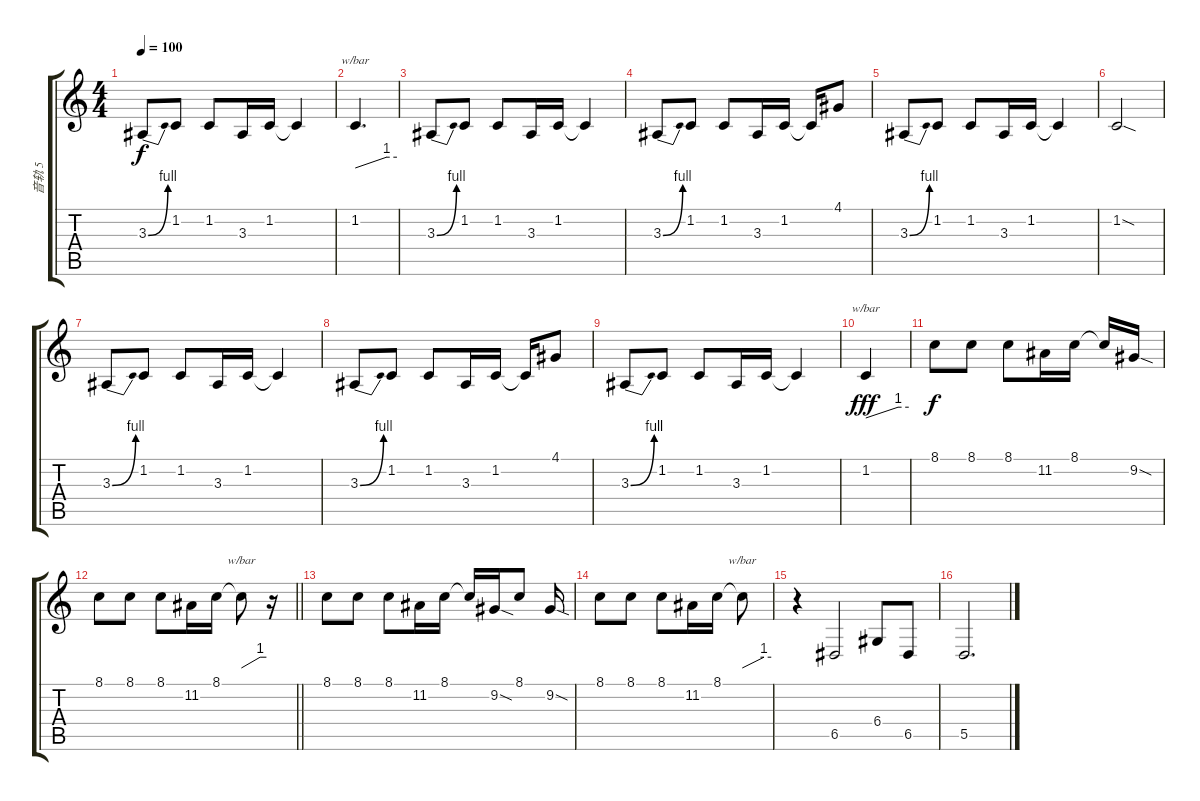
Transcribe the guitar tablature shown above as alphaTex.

\track ("音轨 5" "音轨 5") {instrument brasssection}
\staff {score tabs}
\tuning (E4 B3 G3 D3 A2 E2) {hide}
\ts (4 4)
\tempo 100
\clef g2
\ks c
3.3{be (bend 0 0 60 4)}.8{dy f} 1.2.8 1.2.8 3.3.16 1.2.16 1.2{t}.4 |
1.2.4{d tbe (custom default 0 0 45 4 60 4)} |
3.3{be (bend 0 0 60 4)}.8 1.2.8 1.2.8 3.3.16 1.2.16 1.2{t}.4 |
3.3{be (bend 0 0 60 4)}.8 1.2.8 1.2.8 3.3.16 1.2.16 1.2{t}.16 4.1.8 |
3.3{be (bend 0 0 60 4)}.8 1.2.8 1.2.8 3.3.16 1.2.16 1.2{t}.4 |
1.2{sod}.2 |
3.3{be (bend 0 0 60 4)}.8 1.2.8 1.2.8 3.3.16 1.2.16 1.2{t}.4 |
3.3{be (bend 0 0 60 4)}.8 1.2.8 1.2.8 3.3.16 1.2.16 1.2{t}.16 4.1.8 |
3.3{be (bend 0 0 60 4)}.8 1.2.8 1.2.8 3.3.16 1.2.16 1.2{t}.4 |
1.2.4{tbe (custom default 0 0 45 4 60 4) dy fff} |
8.1.8{dy f} 8.1.8 8.1.8 11.2.16 8.1.16 8.1{t}.16 9.2{sod}.16 |
\barLineRight lightlight
8.1.8 8.1.8 8.1.8 11.2.16 8.1.16 8.1{t}.8{tbe (custom default 0 0 45 4 60 4)} r.16 |
\section ("" "")
8.1.8 8.1.8 8.1.8 11.2.16 8.1.16 8.1{t}.16 9.2{sod}.16 8.1.8 9.2{sod}.16 |
8.1.8 8.1.8 8.1.8 11.2.16 8.1.16 8.1{t}.8{tbe (custom default 0 0 45 4 60 4) txt ""} |
r.4 6.5.2 6.4.8 6.5.8 |
5.5.2{d}
